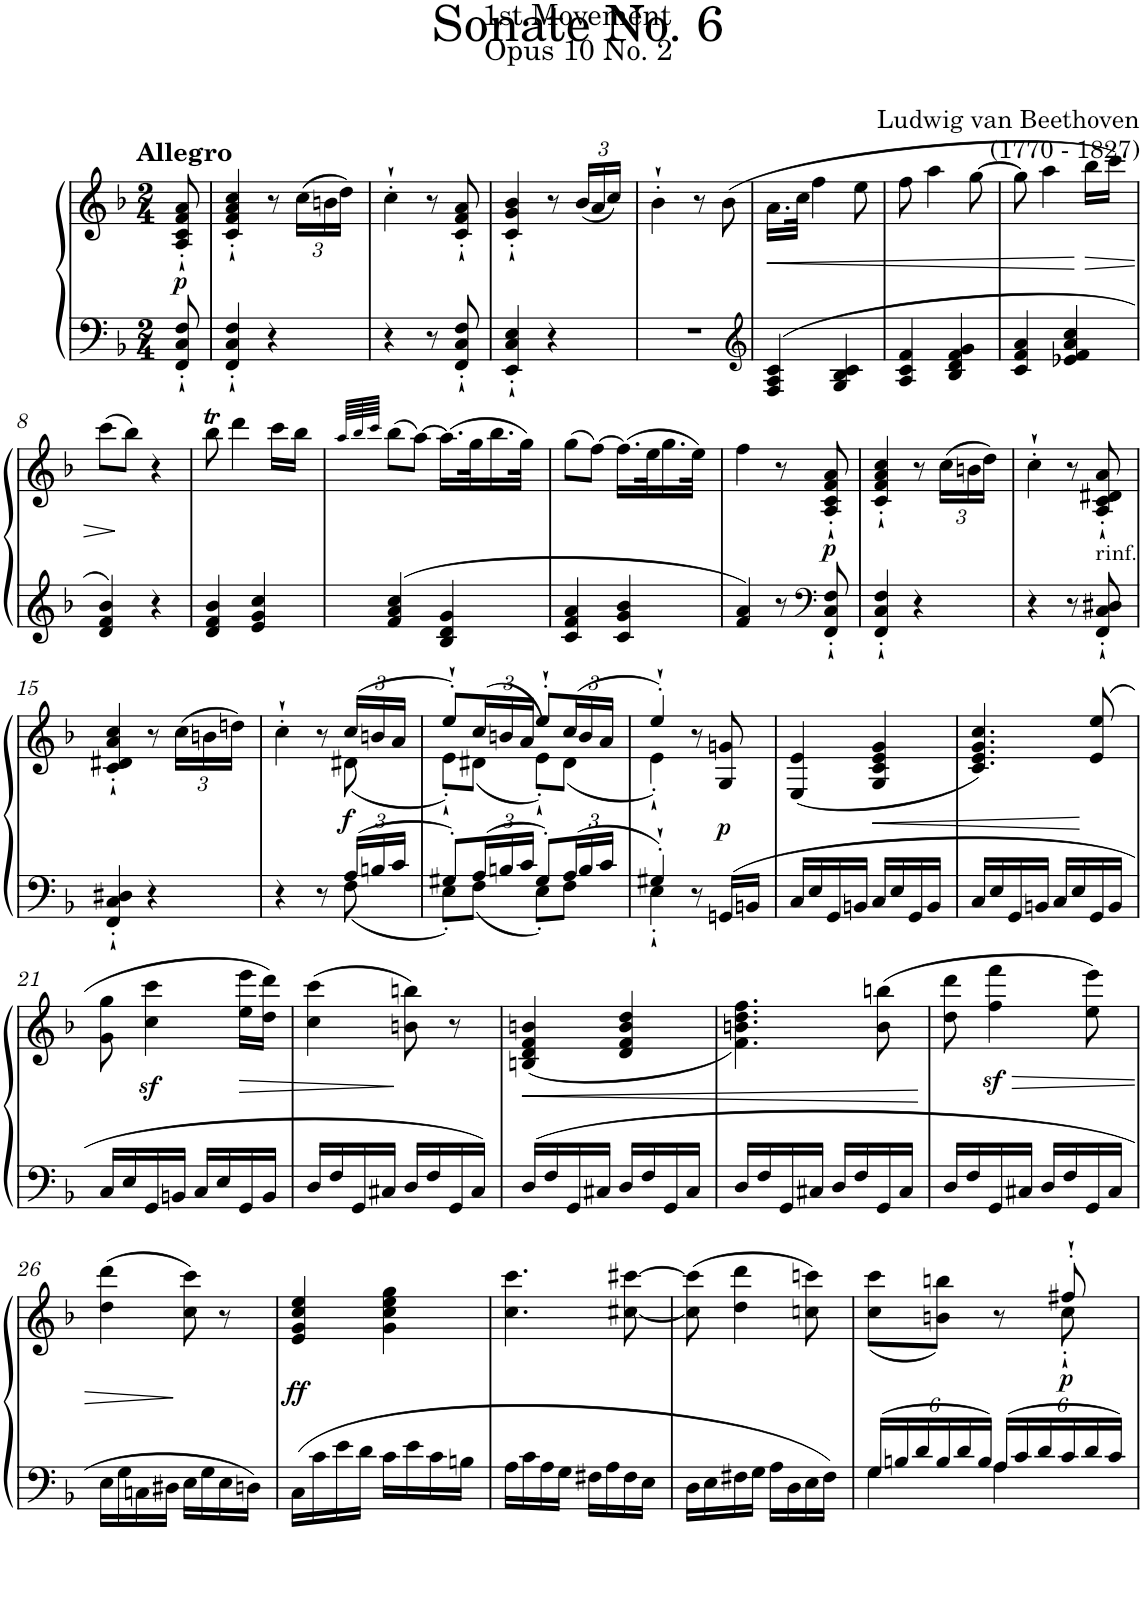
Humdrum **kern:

**kern	**kern	**dynam
*part1	*part1	*part1
*staff2	*staff1	*staff1/2
*I"Piano	*	*
*I'Pno	*	*
*clefF4	*clefG2	*
*k[b-]	*k[b-]	*
*F:	*F:	*
*M2/4	*M2/4	*
=	=	=
!	!LO:TX:a:B:t=Allegro	!
!	!	!LO:DY:b
8FF/'` 8C/'` 8F/'`	8A/'` 8c/'` 8f/'` 8a/'`	p
=1	=1	=1
4FF/'` 4C/'` 4F/'`	4c/'` 4f/'` 4a/'` 4cc/'`	.
4r	8r	.
*	*Xbrackettup	*
.	(>24cc\LL	.
.	24bn\	.
.	24dd\JJ)	.
=2	=2	=2
4r	4cc'`\	.
8r	8r	.
8FF/'` 8C/'` 8F/'`	8c/'` 8f/'` 8a/'`	.
=3	=3	=3
4EE/'` 4C/'` 4E/'`	4c/'` 4g/'` 4b-/'`	.
4r	8r	.
.	(<24b-/LL	.
.	24a/	.
.	24cc/JJ)	.
=4	=4	=4
2r	4b-'`\	.
.	8r	.
.	(>8b-\	.
=5	=5	=5
*clefG2	*	*
!	!	!LO:HP:b
4F/ 4A/ 4c/	16.a\LL	<
.	32cc\JJk	.
.	4ff\	.
4G/ 4B-/ 4c/	.	.
.	8ee\	.
=6	=6	=6
4A/ 4c/ 4f/	8ff\	.
.	4aa\	.
4B-/ 4d/ 4f/ 4g/	.	.
.	[8gg\	.
=7	=7	=7
4c/ 4f/ 4a/	8gg\]	.
.	4aa\	.
4e-X/ 4f/ 4a/ 4cc/	.	.
!	!	!LO:HP:n=1:b
.	16bb-\LL	[ >
.	16ccc\JJ)	.
!!LO:LB:g=z
=8	=8	=8
4d/ 4f/ 4b-/	(>8ccc\L	.
.	8bb-\J)	]
4r	4r	.
=9	=9	=9
4d/ 4f/ 4b-/	8bb-T\	.
.	4ddd\	.
4e/ 4g/ 4cc/	.	.
.	16ccc\LL	.
.	16bb-\JJ	.
=10	=10	=10
.	64qaa/LLLL	.
.	64qbb-/	.
.	64qccc/JJJJ	.
4f/ 4a/ 4cc/	(>8bb-\L	.
.	[8aa\J)	.
4B-/ 4d/ 4g/	(>16.aa\LL]	.
.	32gg\K	.
.	16.bb-\	.
.	32gg\JJk)	.
=11	=11	=11
4c/ 4f/ 4a/	(>8gg\L	.
.	[8ff\J)	.
4c/ 4g/ 4b-/	(>16.ff\LL]	.
.	32ee\K	.
.	16.gg\	.
.	32ee\JJk)	.
=12	=12	=12
4f/ 4a/	4ff\	.
8r	8r	.
*clefF4	*	*
!	!	!LO:DY:b
8FF/'` 8C/'` 8F/'`	8A/'` 8c/'` 8f/'` 8a/'`	p
=13	=13	=13
4FF/'` 4C/'` 4F/'`	4c/'` 4f/'` 4a/'` 4cc/'`	.
4r	8r	.
.	(>24cc\LL	.
.	24bn\	.
.	24dd\JJ)	.
=14	=14	=14
4r	4cc'`\	.
8r	8r	.
!	!LO:TX:b:t=rinf.	!
8FF/'` 8C/'` 8D#X/'`	8A/'` 8c/'` 8d#X/'` 8a/'`	.
!!LO:LB:g=z
=15	=15	=15
4FF/'` 4C/'` 4D#X/'`	4c/'` 4d#X/'` 4a/'` 4cc/'`	.
4r	8r	.
.	(>24cc\LL	.
.	24bn\	.
.	24ddn\JJ)	.
=16	=16	=16
*^	*^	*
4r	4.ryy	4cc'`\	4.ryy	.
8r	.	8r	.	.
*Xbrackettup	*	*	*	*
!	!	!	!	!LO:DY:b
24A/LL	8F\	(>24cc/LL	(<8d#X\	f
24Bn/	.	24bn/	.	.
24c/JJ	.	24a/JJ	.	.
=17	=17	=17	=17	=17
8G#X'/L	8E'\L	8ee'`/L)	8e'`\L)	.
24A/L	8F\J	(>24cc/L	(<8d#X\J	.
24Bn/	.	24bn/	.	.
24c/JJ	.	24a/JJ	.	.
8G#'/L	8E'\L	8ee'`/L	8e'`\L))	.
24A/L	8F\J	(>24cc/L	(<8d#\J	.
24B/	.	24b/	.	.
24c/JJ	.	24a/JJ	.	.
=18	=18	=18	=18	=18
4G#X'`/	4E'`\	4ee'`/)	4e'`\)	.
8r	4ryy	8r	4ryy	.
!	!	!	!	!LO:DY:b
16GGn/LL	.	8G/ 8gn/	.	p
16BBn/JJ	.	.	.	.
*v	*v	*	*	*
*	*v	*v	*
=19	=19	=19
16C/LL	(<4E/ 4e/	.
16E/	.	.
16GG/	.	.
16BBn/JJ	.	.
!	!	!LO:HP:b
16C/LL	4G/ 4c/ 4e/ 4g/	<
16E/	.	.
16GG/	.	.
16BB/JJ	.	.
=20	=20	=20
16C/LL	4.c/ 4.e/ 4.g/ 4.cc/)	.
16E/	.	.
16GG/	.	.
16BBn/JJ	.	.
16C/LL	.	.
16E/	.	.
16GG/	(>8e/ 8ee/	[
16BB/JJ	.	.
!!LO:LB:g=z
=21	=21	=21
16C/LL	8g\ 8gg\	.
16E/	.	.
16GG/	4cc\z< 4ccc\z<	.
16BBn/JJ	.	.
16C/LL	.	.
16E/	.	.
!	!	!LO:HP:b
16GG/	16ee\ 16eee\LL	>
16BB/JJ	16dd\ 16ddd\JJ)	.
=22	=22	=22
16D/LL	(>4cc\ 4ccc\	.
16F/	.	.
16GG/	.	.
16C#X/JJ	.	.
16D/LL	8bn\ 8bbn\)	]
16F/	.	.
16GG/	8r	.
16C#/JJ	.	.
=23	=23	=23
!	!	!LO:HP:b
16D/LL	(<4Bn/ 4d/ 4f/ 4bn/	<
16F/	.	.
16GG/	.	.
16C#X/JJ	.	.
16D/LL	4d/ 4f/ 4b/ 4dd/	.
16F/	.	.
16GG/	.	.
16C#/JJ	.	.
=24	=24	=24
16D/LL	4.f\ 4.bn\ 4.dd\ 4.ff\)	.
16F/	.	.
16GG/	.	.
16C#X/JJ	.	.
16D/LL	.	.
16F/	.	.
16GG/	(>8b\ 8bbn\	.
16C#/JJ	.	.
.	.	[
=25	=25	=25
16D/LL	8dd\ 8ddd\	.
16F/	.	.
!	!	!LO:HP:b
16GG/	4ff\z< 4fff\z<	>
16C#X/JJ	.	.
16D/LL	.	.
16F/	.	.
16GG/	8ee\ 8eee\)	.
16C#/JJ	.	.
!!LO:LB:g=z
=26	=26	=26
16E\LL	(>4dd\ 4ddd\	.
16G\	.	.
16Cn\	.	.
16D#X\JJ	.	.
16E\LL	8cc\ 8ccc\)	]
16G\	.	.
16E\	8r	.
16Dn\JJ	.	.
=27	=27	=27
!	!	!LO:DY:b
16C\LL	4e/ 4g/ 4cc/ 4ee/	ff
16c\	.	.
16e\	.	.
16d\JJ	.	.
16c\LL	4g\ 4cc\ 4ee\ 4gg\	.
16e\	.	.
16c\	.	.
16Bn\JJ	.	.
=28	=28	=28
16A\LL	4.cc\ 4.ccc\	.
16c\	.	.
16A\	.	.
16G\JJ	.	.
16F#X\LL	.	.
16A\	.	.
16F#\	[8cc#X\ [8ccc#X\	.
16E\JJ	.	.
=29	=29	=29
16D\LL	(>8cc#\] 8ccc#\]	.
16E\	.	.
16F#X\	4dd\ 4ddd\	.
16G\JJ	.	.
16A\LL	.	.
16D\	.	.
16E\	8ccn\ 8cccn\)	.
16F#\JJ	.	.
=30	=30	=30
*^	*^	*
24G/LL	4G\	(<8cc\ 8ccc\L	4.ryy	.
24Bn/	.	.	.	.
24d/	.	.	.	.
24B/	.	8bn\ 8bbn\J)	.	.
24d/	.	.	.	.
24B/JJ	.	.	.	.
24A/LL	4A\	8r	.	.
24c/	.	.	.	.
24d/	.	.	.	.
!	!	!	!	!LO:DY:b
24c/	.	8ff#X'`/	8cc'`\	p
24d/	.	.	.	.
24c/JJ	.	.	.	.
*v	*v	*	*	*
*	*v	*v	*
=	=	=
*-	*-	*-
